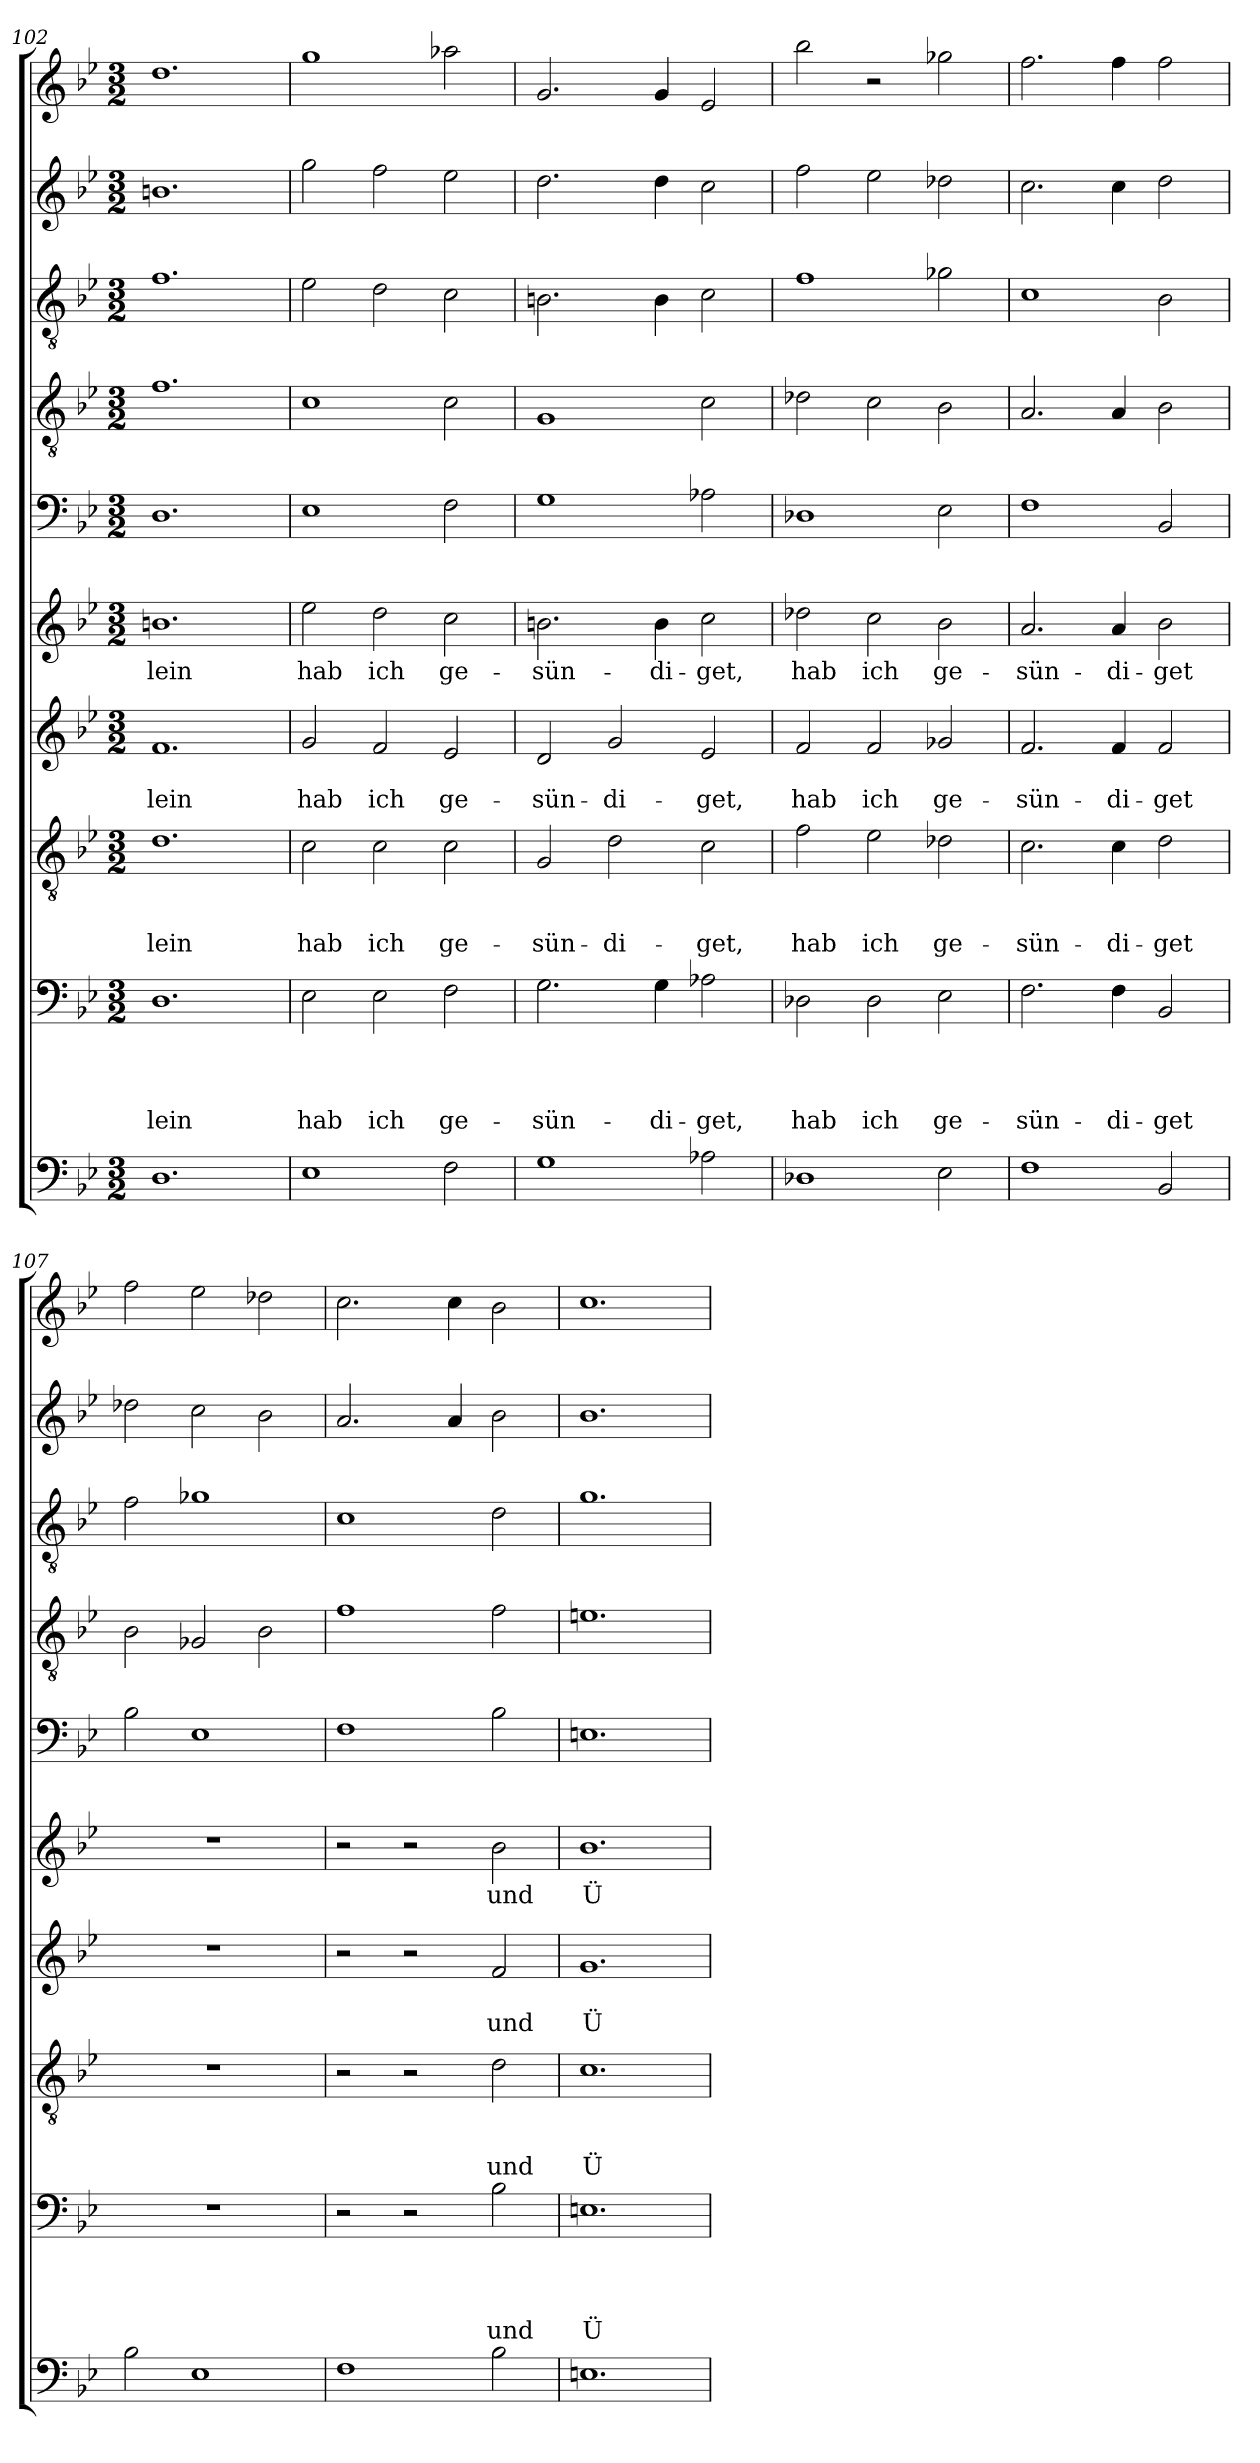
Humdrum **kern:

**kern	**kern	**text	**text	**text	**text	**kern	**text	**text	**text	**kern	**text	**text	**kern	**text	**kern	**kern	**kern	**kern	**kern
*part10	*part9	*part9	*part9	*part9	*part9	*part8	*part8	*part8	*part8	*part7	*part7	*part7	*part6	*part6	*part5	*part4	*part3	*part2	*part1
*staff10	*staff9	*staff9	*staff9	*staff9	*staff9	*staff8	*staff8	*staff8	*staff8	*staff7	*staff7	*staff7	*staff6	*staff6	*staff5	*staff4	*staff3	*staff2	*staff1
*clefF4	*clefF4	*	*	*	*	*clefGv2	*	*	*	*clefG2	*	*	*clefG2	*	*clefF4	*clefGv2	*clefGv2	*clefG2	*clefG2
*k[b-e-]	*k[b-e-]	*	*	*	*	*k[b-e-]	*	*	*	*k[b-e-]	*	*	*k[b-e-]	*	*k[b-e-]	*k[b-e-]	*k[b-e-]	*k[b-e-]	*k[b-e-]
*g:	*g:	*	*	*	*	*g:	*	*	*	*g:	*	*	*g:	*	*g:	*g:	*g:	*g:	*g:
*M3/2	*M3/2	*	*	*	*	*M3/2	*	*	*	*M3/2	*	*	*M3/2	*	*M3/2	*M3/2	*M3/2	*M3/2	*M3/2
=102	=102	=102	=102	=102	=102	=102	=102	=102	=102	=102	=102	=102	=102	=102	=102	=102	=102	=102	=102
1.D	1.D	.	.	.	-lein	1.d	.	.	-lein	1.f	.	-lein	1.bn	-lein	1.D	1.f	1.f	1.bn	1.dd
=103	=103	=103	=103	=103	=103	=103	=103	=103	=103	=103	=103	=103	=103	=103	=103	=103	=103	=103	=103
1E-	2E-\	.	.	.	hab	2c\	.	.	hab	2g/	.	hab	2ee-\	hab	1E-	1c	2e-\	2gg\	1gg
.	2E-\	.	.	.	ich	2c\	.	.	ich	2f/	.	ich	2dd\	ich	.	.	2d\	2ff\	.
2F\	2F\	.	.	.	ge-	2c\	.	.	ge-	2e-/	.	ge-	2cc\	ge-	2F\	2c\	2c\	2ee-\	2aa-X\
=104	=104	=104	=104	=104	=104	=104	=104	=104	=104	=104	=104	=104	=104	=104	=104	=104	=104	=104	=104
1G	2.G\	.	.	.	-sün-	2G/	.	.	-sün-	2d/	.	-sün-	2.bn\	-sün-	1G	1G	2.Bn\	2.dd\	2.g/
.	.	.	.	.	.	2d\	.	.	-di-	2g/	.	-di-	.	.	.	.	.	.	.
.	4G\	.	.	.	-di-	.	.	.	.	.	.	.	4b\	-di-	.	.	4B\	4dd\	4g/
2A-X\	2A-X\	.	.	.	-get,	2c\	.	.	-get,	2e-/	.	-get,	2cc\	-get,	2A-X\	2c\	2c\	2cc\	2e-/
=105	=105	=105	=105	=105	=105	=105	=105	=105	=105	=105	=105	=105	=105	=105	=105	=105	=105	=105	=105
1D-X	2D-X\	.	.	.	hab	2f\	.	.	hab	2f/	.	hab	2dd-X\	hab	1D-X	2d-X\	1f	2ff\	2bb-\
.	2D-\	.	.	.	ich	2e-\	.	.	ich	2f/	.	ich	2cc\	ich	.	2c\	.	2ee-\	2r
2E-\	2E-\	.	.	.	ge-	2d-X\	.	.	ge-	2g-X/	.	ge-	2b-\	ge-	2E-\	2B-\	2g-X\	2dd-X\	2gg-X\
=106	=106	=106	=106	=106	=106	=106	=106	=106	=106	=106	=106	=106	=106	=106	=106	=106	=106	=106	=106
1F	2.F\	.	.	.	-sün-	2.c\	.	.	-sün-	2.f/	.	-sün-	2.a/	-sün-	1F	2.A/	1c	2.cc\	2.ff\
.	4F\	.	.	.	-di-	4c\	.	.	-di-	4f/	.	-di-	4a/	-di-	.	4A/	.	4cc\	4ff\
2BB-/	2BB-/	.	.	.	-get	2d\	.	.	-get	2f/	.	-get	2b-\	-get	2BB-/	2B-\	2B-\	2dd\	2ff\
!!LO:PB:g=z
=107	=107	=107	=107	=107	=107	=107	=107	=107	=107	=107	=107	=107	=107	=107	=107	=107	=107	=107	=107
2B-\	1.r	.	.	.	.	1.r	.	.	.	1.r	.	.	1.r	.	2B-\	2B-\	2f\	2dd-X\	2ff\
1E-	.	.	.	.	.	.	.	.	.	.	.	.	.	.	1E-	2G-X/	1g-X	2cc\	2ee-\
.	.	.	.	.	.	.	.	.	.	.	.	.	.	.	.	2B-\	.	2b-\	2dd-X\
=108	=108	=108	=108	=108	=108	=108	=108	=108	=108	=108	=108	=108	=108	=108	=108	=108	=108	=108	=108
1F	2r	.	.	.	.	2r	.	.	.	2r	.	.	2r	.	1F	1f	1c	2.a/	2.cc\
.	2r	.	.	.	.	2r	.	.	.	2r	.	.	2r	.	.	.	.	.	.
.	.	.	.	.	.	.	.	.	.	.	.	.	.	.	.	.	.	4a/	4cc\
2B-\	2B-\	.	.	.	und	2d\	.	.	und	2f/	.	und	2b-\	und	2B-\	2f\	2d\	2b-\	2b-\
=109	=109	=109	=109	=109	=109	=109	=109	=109	=109	=109	=109	=109	=109	=109	=109	=109	=109	=109	=109
1.En	1.En	.	.	.	Ü-	1.c	.	.	Ü-	1.g	.	Ü-	1.b-	Ü-	1.En	1.en	1.g	1.b-	1.cc
=	=	=	=	=	=	=	=	=	=	=	=	=	=	=	=	=	=	=	=
*-	*-	*-	*-	*-	*-	*-	*-	*-	*-	*-	*-	*-	*-	*-	*-	*-	*-	*-	*-
